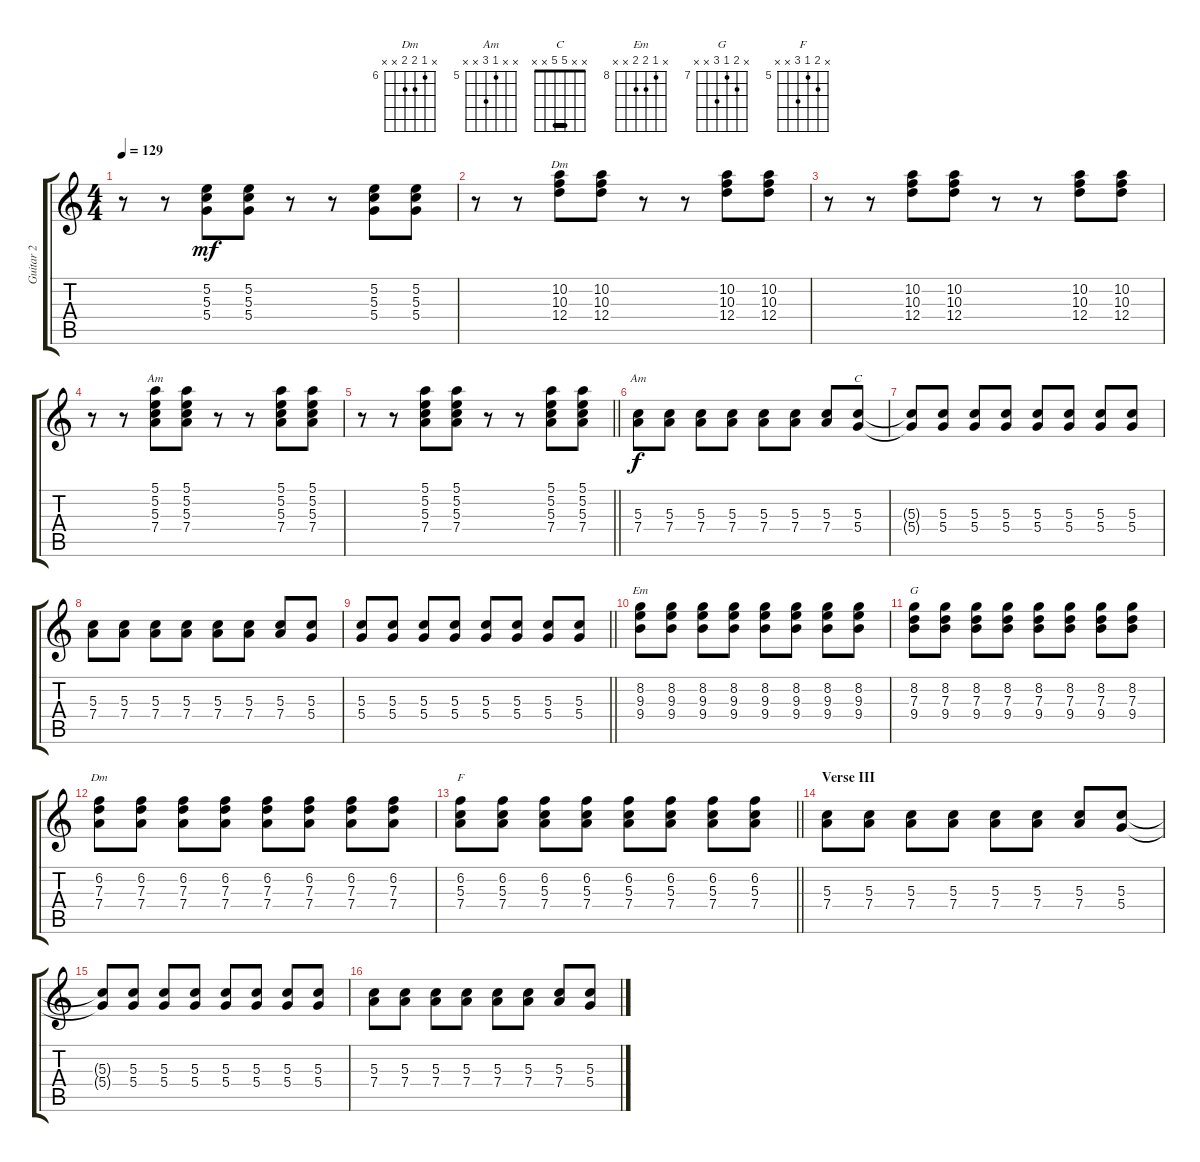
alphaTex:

\track ("Guitar 2" "Guitar 2") {instrument overdrivenguitar}
\staff {score tabs}
\tuning (E4 B3 G3 D3 A2 E2) {hide}
\chord ("Dm" x 10 10 12 x x) {firstfret 10 barre 10}
\chord ("Am" 5 5 5 7 7 5) {firstfret 5 barre 5}
\chord ("Am" x x 5 7 x x) {firstfret 5}
\chord ("C" x x 5 5 x x) {barre 5}
\chord ("Em" x 8 9 9 x x) {firstfret 8}
\chord ("G" x 8 7 9 x x) {firstfret 7}
\chord ("Dm" x 6 7 7 x x) {firstfret 6}
\chord ("F" x 6 5 7 x x) {firstfret 5}
\ts (4 4)
\tempo 129
\clef g2
\ks c
r.8{dy mf} r.8 (5.2 5.3 5.4).8 (5.2 5.3 5.4).8 r.8 r.8 (5.2 5.3 5.4).8 (5.2 5.3 5.4).8 |
r.8 r.8 (10.2 10.3 12.4).8{ch "Dm"} (10.2 10.3 12.4).8 r.8 r.8 (10.2 10.3 12.4).8 (10.2 10.3 12.4).8 |
r.8 r.8 (10.2 10.3 12.4).8 (10.2 10.3 12.4).8 r.8 r.8 (10.2 10.3 12.4).8 (10.2 10.3 12.4).8 |
r.8 r.8 (5.1 5.2 5.3 7.4).8{ch "Am"} (5.1 5.2 5.3 7.4).8 r.8 r.8 (5.1 5.2 5.3 7.4).8 (5.1 5.2 5.3 7.4).8 |
\barLineRight lightlight
r.8 r.8 (5.1 5.2 5.3 7.4).8 (5.1 5.2 5.3 7.4).8 r.8 r.8 (5.1 5.2 5.3 7.4).8 (5.1 5.2 5.3 7.4).8 |
(5.3 7.4).8{ch "Am" dy f} (5.3 7.4).8 (5.3 7.4).8 (5.3 7.4).8 (5.3 7.4).8 (5.3 7.4).8 (5.3 7.4).8 (5.3 5.4).8{ch "C"} |
(5.3{t} 5.4{t}).8 (5.3 5.4).8 (5.3 5.4).8 (5.3 5.4).8 (5.3 5.4).8 (5.3 5.4).8 (5.3 5.4).8 (5.3 5.4).8 |
(5.3 7.4).8 (5.3 7.4).8 (5.3 7.4).8 (5.3 7.4).8 (5.3 7.4).8 (5.3 7.4).8 (5.3 7.4).8 (5.3 5.4).8 |
\barLineRight lightlight
(5.3 5.4).8 (5.3 5.4).8 (5.3 5.4).8 (5.3 5.4).8 (5.3 5.4).8 (5.3 5.4).8 (5.3 5.4).8 (5.3 5.4).8 |
(8.2 9.3 9.4).8{ch "Em"} (8.2 9.3 9.4).8 (8.2 9.3 9.4).8 (8.2 9.3 9.4).8 (8.2 9.3 9.4).8 (8.2 9.3 9.4).8 (8.2 9.3 9.4).8 (8.2 9.3 9.4).8 |
(8.2 7.3 9.4).8{ch "G"} (8.2 7.3 9.4).8 (8.2 7.3 9.4).8 (8.2 7.3 9.4).8 (8.2 7.3 9.4).8 (8.2 7.3 9.4).8 (8.2 7.3 9.4).8 (8.2 7.3 9.4).8 |
(6.2 7.3 7.4).8{ch "Dm"} (6.2 7.3 7.4).8 (6.2 7.3 7.4).8 (6.2 7.3 7.4).8 (6.2 7.3 7.4).8 (6.2 7.3 7.4).8 (6.2 7.3 7.4).8 (6.2 7.3 7.4).8 |
\barLineRight lightlight
(6.2 5.3 7.4).8{ch "F"} (6.2 5.3 7.4).8 (6.2 5.3 7.4).8 (6.2 5.3 7.4).8 (6.2 5.3 7.4).8 (6.2 5.3 7.4).8 (6.2 5.3 7.4).8 (6.2 5.3 7.4).8 |
\section ("" "Verse III")
(5.3 7.4).8 (5.3 7.4).8 (5.3 7.4).8 (5.3 7.4).8 (5.3 7.4).8 (5.3 7.4).8 (5.3 7.4).8 (5.3 5.4).8 |
(5.3{t} 5.4{t}).8 (5.3 5.4).8 (5.3 5.4).8 (5.3 5.4).8 (5.3 5.4).8 (5.3 5.4).8 (5.3 5.4).8 (5.3 5.4).8 |
(5.3 7.4).8 (5.3 7.4).8 (5.3 7.4).8 (5.3 7.4).8 (5.3 7.4).8 (5.3 7.4).8 (5.3 7.4).8 (5.3 5.4).8
